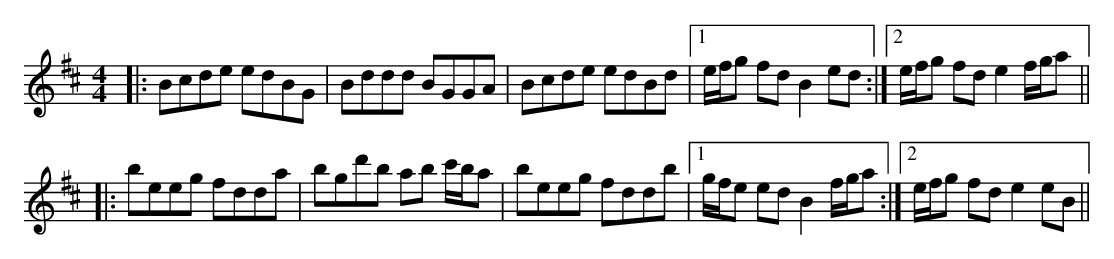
X:1
M:4/4
K:Edor
|:Bcde edBG|Bddd BGGA|Bcde edBd|1 e/f/g fd B2ed:|2 e/f/g fd e2 f/g/a||
|:beeg fdda|bgd'b ab c'/b/a|beeg fddb|1 g/f/e ed B2 f/g/a:|2 e/f/g fd e2eB||
